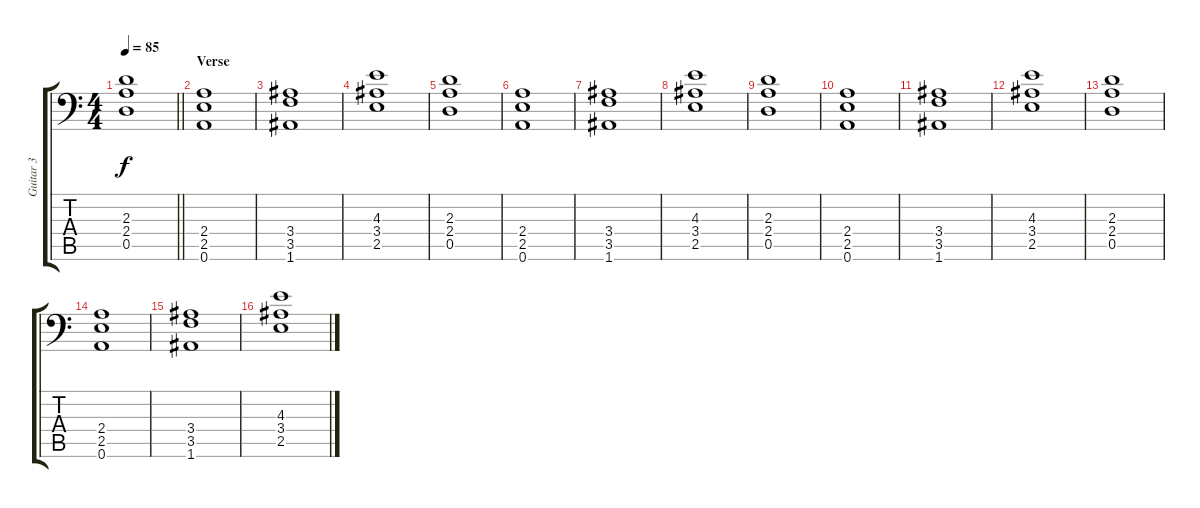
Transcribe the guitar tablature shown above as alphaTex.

\track ("Guitar 3" "Guitar 3") {instrument distortionguitar}
\staff {score tabs}
\tuning (A3 E3 C3 G2 D2 A1) {hide}
\ts (4 4)
\tempo 85
\clef f4
\barLineRight lightlight
\ks c
(2.3 2.4 0.5).1{dy f} |
\section ("" "Verse")
(2.4 2.5 0.6).1 |
(3.4 3.5 1.6).1 |
(4.3 3.4 2.5).1 |
(2.3 2.4 0.5).1 |
(2.4 2.5 0.6).1 |
(3.4 3.5 1.6).1 |
(4.3 3.4 2.5).1 |
(2.3 2.4 0.5).1 |
(2.4 2.5 0.6).1 |
(3.4 3.5 1.6).1 |
(4.3 3.4 2.5).1 |
(2.3 2.4 0.5).1 |
(2.4 2.5 0.6).1 |
(3.4 3.5 1.6).1 |
(4.3 3.4 2.5).1
